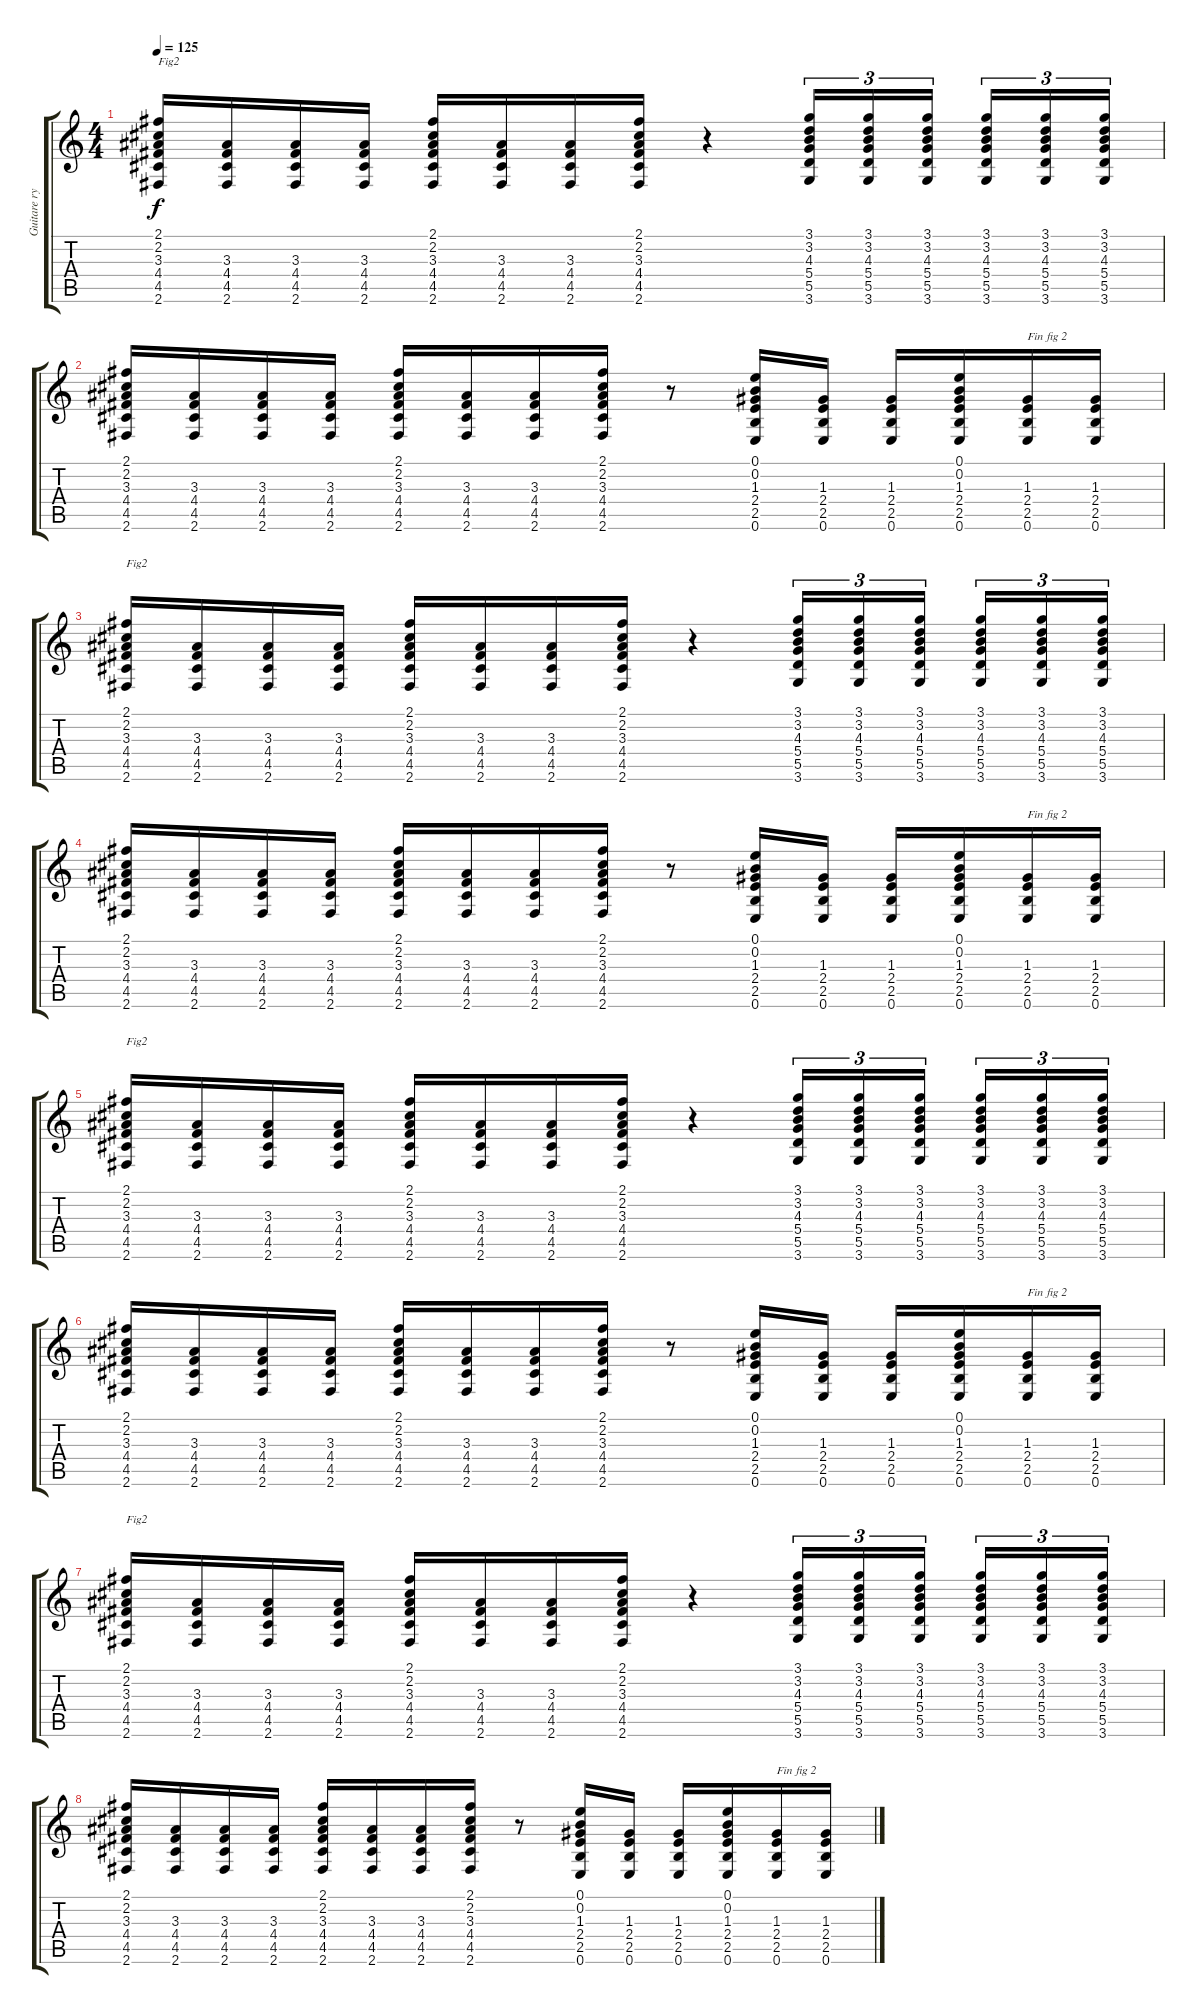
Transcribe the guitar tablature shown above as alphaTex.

\track ("Guitare ryth1 Porl" "Guitare ry") {instrument acousticguitarsteel}
\staff {score tabs}
\tuning (E4 B3 G3 D3 A2 E2) {hide}
\ts (4 4)
\tempo 125
\clef g2
\ks c
(2.1 2.2 3.3 4.4 4.5 2.6).16{txt "Fig2" dy f} (3.3 4.4 4.5 2.6).16 (3.3 4.4 4.5 2.6).16 (3.3 4.4 4.5 2.6).16 (2.1 2.2 3.3 4.4 4.5 2.6).16 (3.3 4.4 4.5 2.6).16 (3.3 4.4 4.5 2.6).16 (2.1 2.2 3.3 4.4 4.5 2.6).16 r.4 (3.1 3.2 4.3 5.4 5.5 3.6).16{tu (3 2)} (3.1 3.2 4.3 5.4 5.5 3.6).16{tu (3 2)} (3.1 3.2 4.3 5.4 5.5 3.6).16{tu (3 2)} (3.1 3.2 4.3 5.4 5.5 3.6).16{tu (3 2)} (3.1 3.2 4.3 5.4 5.5 3.6).16{tu (3 2)} (3.1 3.2 4.3 5.4 5.5 3.6).16{tu (3 2)} |
(2.1 2.2 3.3 4.4 4.5 2.6).16 (3.3 4.4 4.5 2.6).16 (3.3 4.4 4.5 2.6).16 (3.3 4.4 4.5 2.6).16 (2.1 2.2 3.3 4.4 4.5 2.6).16 (3.3 4.4 4.5 2.6).16 (3.3 4.4 4.5 2.6).16 (2.1 2.2 3.3 4.4 4.5 2.6).16 r.8 (0.1 0.2 1.3 2.4 2.5 0.6).16 (1.3 2.4 2.5 0.6).16 (1.3 2.4 2.5 0.6).16 (0.1 0.2 1.3 2.4 2.5 0.6).16 (1.3 2.4 2.5 0.6).16{txt "Fin fig 2"} (1.3 2.4 2.5 0.6).16 |
(2.1 2.2 3.3 4.4 4.5 2.6).16{txt "Fig2"} (3.3 4.4 4.5 2.6).16 (3.3 4.4 4.5 2.6).16 (3.3 4.4 4.5 2.6).16 (2.1 2.2 3.3 4.4 4.5 2.6).16 (3.3 4.4 4.5 2.6).16 (3.3 4.4 4.5 2.6).16 (2.1 2.2 3.3 4.4 4.5 2.6).16 r.4 (3.1 3.2 4.3 5.4 5.5 3.6).16{tu (3 2)} (3.1 3.2 4.3 5.4 5.5 3.6).16{tu (3 2)} (3.1 3.2 4.3 5.4 5.5 3.6).16{tu (3 2)} (3.1 3.2 4.3 5.4 5.5 3.6).16{tu (3 2)} (3.1 3.2 4.3 5.4 5.5 3.6).16{tu (3 2)} (3.1 3.2 4.3 5.4 5.5 3.6).16{tu (3 2)} |
(2.1 2.2 3.3 4.4 4.5 2.6).16 (3.3 4.4 4.5 2.6).16 (3.3 4.4 4.5 2.6).16 (3.3 4.4 4.5 2.6).16 (2.1 2.2 3.3 4.4 4.5 2.6).16 (3.3 4.4 4.5 2.6).16 (3.3 4.4 4.5 2.6).16 (2.1 2.2 3.3 4.4 4.5 2.6).16 r.8 (0.1 0.2 1.3 2.4 2.5 0.6).16 (1.3 2.4 2.5 0.6).16 (1.3 2.4 2.5 0.6).16 (0.1 0.2 1.3 2.4 2.5 0.6).16 (1.3 2.4 2.5 0.6).16{txt "Fin fig 2"} (1.3 2.4 2.5 0.6).16 |
(2.1 2.2 3.3 4.4 4.5 2.6).16{txt "Fig2"} (3.3 4.4 4.5 2.6).16 (3.3 4.4 4.5 2.6).16 (3.3 4.4 4.5 2.6).16 (2.1 2.2 3.3 4.4 4.5 2.6).16 (3.3 4.4 4.5 2.6).16 (3.3 4.4 4.5 2.6).16 (2.1 2.2 3.3 4.4 4.5 2.6).16 r.4 (3.1 3.2 4.3 5.4 5.5 3.6).16{tu (3 2)} (3.1 3.2 4.3 5.4 5.5 3.6).16{tu (3 2)} (3.1 3.2 4.3 5.4 5.5 3.6).16{tu (3 2)} (3.1 3.2 4.3 5.4 5.5 3.6).16{tu (3 2)} (3.1 3.2 4.3 5.4 5.5 3.6).16{tu (3 2)} (3.1 3.2 4.3 5.4 5.5 3.6).16{tu (3 2)} |
(2.1 2.2 3.3 4.4 4.5 2.6).16 (3.3 4.4 4.5 2.6).16 (3.3 4.4 4.5 2.6).16 (3.3 4.4 4.5 2.6).16 (2.1 2.2 3.3 4.4 4.5 2.6).16 (3.3 4.4 4.5 2.6).16 (3.3 4.4 4.5 2.6).16 (2.1 2.2 3.3 4.4 4.5 2.6).16 r.8 (0.1 0.2 1.3 2.4 2.5 0.6).16 (1.3 2.4 2.5 0.6).16 (1.3 2.4 2.5 0.6).16 (0.1 0.2 1.3 2.4 2.5 0.6).16 (1.3 2.4 2.5 0.6).16{txt "Fin fig 2"} (1.3 2.4 2.5 0.6).16 |
(2.1 2.2 3.3 4.4 4.5 2.6).16{txt "Fig2"} (3.3 4.4 4.5 2.6).16 (3.3 4.4 4.5 2.6).16 (3.3 4.4 4.5 2.6).16 (2.1 2.2 3.3 4.4 4.5 2.6).16 (3.3 4.4 4.5 2.6).16 (3.3 4.4 4.5 2.6).16 (2.1 2.2 3.3 4.4 4.5 2.6).16 r.4 (3.1 3.2 4.3 5.4 5.5 3.6).16{tu (3 2)} (3.1 3.2 4.3 5.4 5.5 3.6).16{tu (3 2)} (3.1 3.2 4.3 5.4 5.5 3.6).16{tu (3 2)} (3.1 3.2 4.3 5.4 5.5 3.6).16{tu (3 2)} (3.1 3.2 4.3 5.4 5.5 3.6).16{tu (3 2)} (3.1 3.2 4.3 5.4 5.5 3.6).16{tu (3 2)} |
(2.1 2.2 3.3 4.4 4.5 2.6).16 (3.3 4.4 4.5 2.6).16 (3.3 4.4 4.5 2.6).16 (3.3 4.4 4.5 2.6).16 (2.1 2.2 3.3 4.4 4.5 2.6).16 (3.3 4.4 4.5 2.6).16 (3.3 4.4 4.5 2.6).16 (2.1 2.2 3.3 4.4 4.5 2.6).16 r.8 (0.1 0.2 1.3 2.4 2.5 0.6).16 (1.3 2.4 2.5 0.6).16 (1.3 2.4 2.5 0.6).16 (0.1 0.2 1.3 2.4 2.5 0.6).16 (1.3 2.4 2.5 0.6).16{txt "Fin fig 2"} (1.3 2.4 2.5 0.6).16
